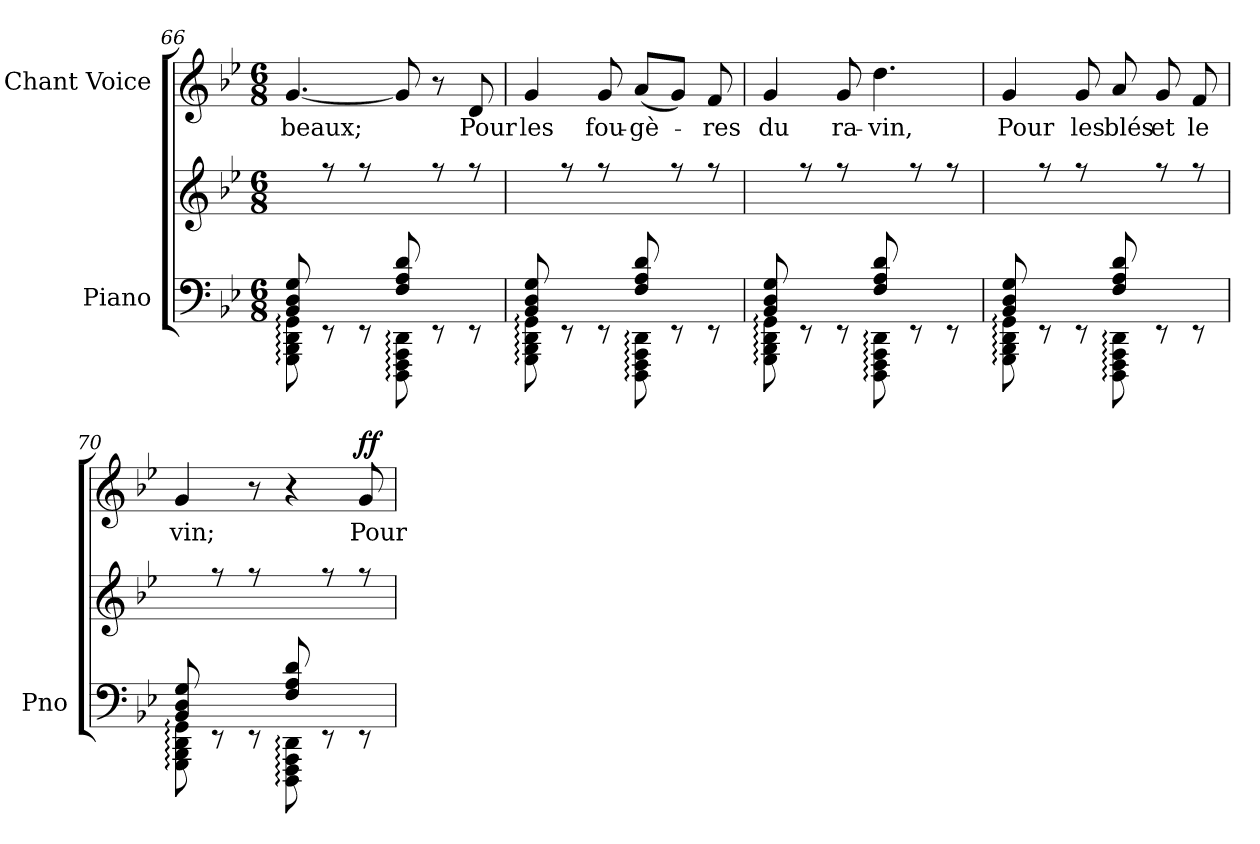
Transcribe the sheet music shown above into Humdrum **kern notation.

**kern	**kern	**kern	**text	**dynam
*part2	*part2	*part1	*part1	*part1
*staff3	*staff2	*staff1	*staff1	*staff1
*I"Piano	*	*I"Chant Voice	*	*
*I'Pno	*	*	*	*
*clefF4	*clefG2	*clefG2	*	*
*k[b-e-]	*k[b-e-]	*k[b-e-]	*	*
*M6/8	*M6/8	*M6/8	*	*
=66	=66	=66	=66	=66
*^	*	*	*	*
!	!	!	!	!LO:LY:b	!
8BB-/ 8D/ 8G/	8GGG\: 8BBB-\: 8DD\: 8GG\:	8ryy	[4.g/	beaux;	.
4ryy	8rEE	8rff	.	.	.
.	8rEE	8rff	.	.	.
8F/ 8A/ 8d/	8DDD\: 8FFF\: 8AAA\: 8DD\:	8ryy	8g/]	.	.
4ryy	8rEE	8rff	8r	.	.
!	!	!	!	!LO:LY:b	!
.	8rEE	8rff	8d/	Pour	.
=67	=67	=67	=67	=67	=67
!	!	!	!	!LO:LY:b	!
8BB-/ 8D/ 8G/	8GGG\: 8BBB-\: 8DD\: 8GG\:	8ryy	4g/	les	.
4ryy	8rEE	8rff	.	.	.
!	!	!	!	!LO:LY:b	!
.	8rEE	8rff	8g/	fou-	.
!	!	!	!	!LO:LY:b	!
8F/ 8A/ 8d/	8DDD\: 8FFF\: 8AAA\: 8DD\:	8ryy	(<8a/L	-gè-	.
4ryy	8rEE	8rff	8g/J)	.	.
!	!	!	!	!LO:LY:b	!
.	8rEE	8rff	8f/	-res	.
=68	=68	=68	=68	=68	=68
!	!	!	!	!LO:LY:b	!
8BB-/ 8D/ 8G/	8GGG\: 8BBB-\: 8DD\: 8GG\:	8ryy	4g/	du	.
4ryy	8rEE	8rff	.	.	.
!	!	!	!	!LO:LY:b	!
.	8rEE	8rff	8g/	ra-	.
!	!	!	!	!LO:LY:b	!
8F/ 8A/ 8d/	8DDD\: 8FFF\: 8AAA\: 8DD\:	8ryy	4.dd\	-vin,	.
4ryy	8rEE	8rff	.	.	.
.	8rEE	8rff	.	.	.
!!LO:LB:g=z
=69	=69	=69	=69	=69	=69
!	!	!	!	!LO:LY:b	!
8BB-/ 8D/ 8G/	8GGG\: 8BBB-\: 8DD\: 8GG\:	8ryy	4g/	Pour	.
4ryy	8rEE	8rff	.	.	.
!	!	!	!	!LO:LY:b	!
.	8rEE	8rff	8g/	les	.
!	!	!	!	!LO:LY:b	!
8F/ 8A/ 8d/	8DDD\: 8FFF\: 8AAA\: 8DD\:	8ryy	8a/	blés	.
!	!	!	!	!LO:LY:b	!
4ryy	8rEE	8rff	8g/	et	.
!	!	!	!	!LO:LY:b	!
.	8rEE	8rff	8f/	le	.
=70	=70	=70	=70	=70	=70
!	!	!	!	!LO:LY:b	!
8BB-/ 8D/ 8G/	8GGG\: 8BBB-\: 8DD\: 8GG\:	8ryy	4g/	vin;	.
4ryy	8rEE	8rff	.	.	.
.	8rEE	8rff	8r	.	.
8F/ 8A/ 8d/	8DDD\: 8FFF\: 8AAA\: 8DD\:	8ryy	4r	.	.
4ryy	8rEE	8rff	.	.	.
!	!	!	!	!LO:LY:b	!LO:DY:a
.	8rEE	8rff	8g/	Pour	ff
*v	*v	*	*	*	*
=	=	=	=	=
*-	*-	*-	*-	*-
